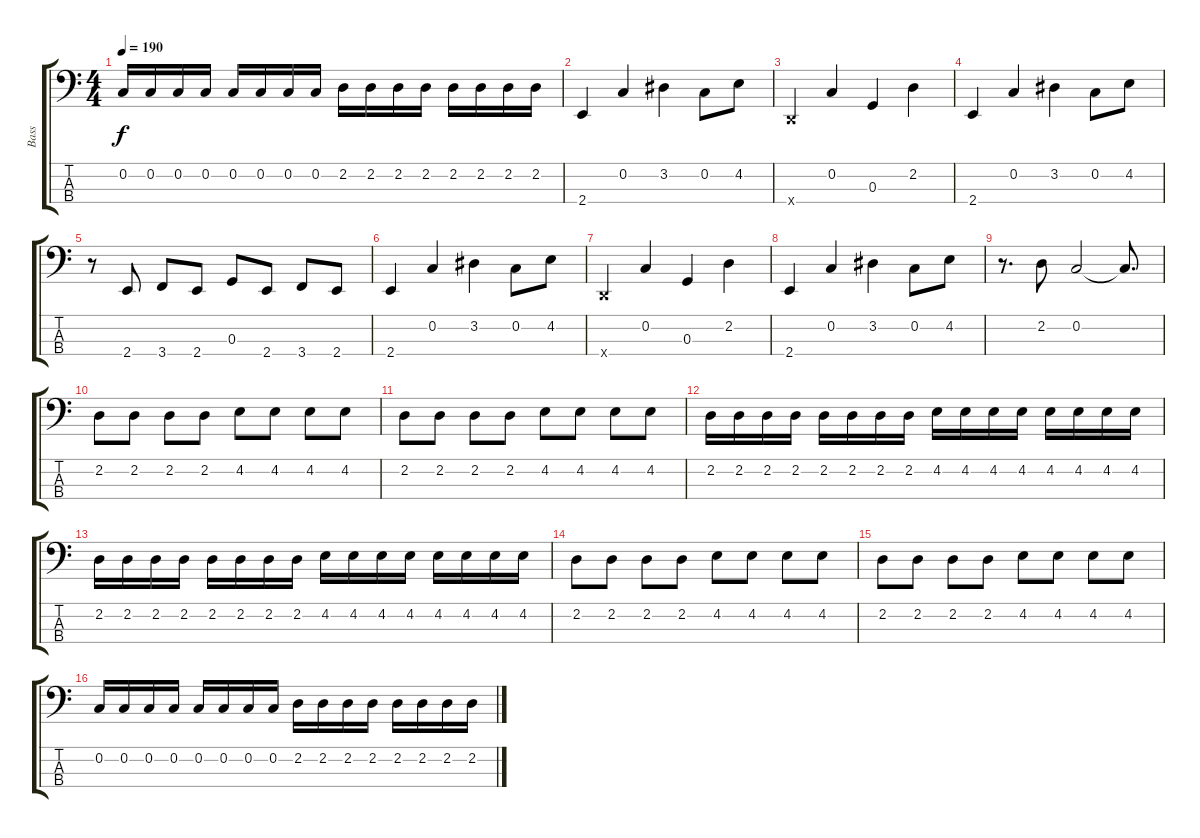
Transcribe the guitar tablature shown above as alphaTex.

\track ("Bass" "Bass") {instrument electricbasspick}
\staff {score tabs}
\tuning (F2 C2 G1 D1) {hide}
\ts (4 4)
\tempo 190
\clef f4
\ks c
0.2.16{dy f} 0.2.16 0.2.16 0.2.16 0.2.16 0.2.16 0.2.16 0.2.16 2.2.16 2.2.16 2.2.16 2.2.16 2.2.16 2.2.16 2.2.16 2.2.16 |
2.4.4 0.2.4 3.2.4 0.2.8 4.2.8 |
0.4{x}.4 0.2.4 0.3.4 2.2.4 |
2.4.4 0.2.4 3.2.4 0.2.8 4.2.8 |
r.8 2.4.8 3.4.8 2.4.8 0.3.8 2.4.8 3.4.8 2.4.8 |
2.4.4 0.2.4 3.2.4 0.2.8 4.2.8 |
0.4{x}.4 0.2.4 0.3.4 2.2.4 |
2.4.4 0.2.4 3.2.4 0.2.8 4.2.8 |
r.8{d} 2.2.8 0.2.2 0.2{t}.8{d} |
2.2.8 2.2.8 2.2.8 2.2.8 4.2.8 4.2.8 4.2.8 4.2.8 |
2.2.8 2.2.8 2.2.8 2.2.8 4.2.8 4.2.8 4.2.8 4.2.8 |
2.2.16 2.2.16 2.2.16 2.2.16 2.2.16 2.2.16 2.2.16 2.2.16 4.2.16 4.2.16 4.2.16 4.2.16 4.2.16 4.2.16 4.2.16 4.2.16 |
2.2.16 2.2.16 2.2.16 2.2.16 2.2.16 2.2.16 2.2.16 2.2.16 4.2.16 4.2.16 4.2.16 4.2.16 4.2.16 4.2.16 4.2.16 4.2.16 |
2.2.8 2.2.8 2.2.8 2.2.8 4.2.8 4.2.8 4.2.8 4.2.8 |
2.2.8 2.2.8 2.2.8 2.2.8 4.2.8 4.2.8 4.2.8 4.2.8 |
0.2.16 0.2.16 0.2.16 0.2.16 0.2.16 0.2.16 0.2.16 0.2.16 2.2.16 2.2.16 2.2.16 2.2.16 2.2.16 2.2.16 2.2.16 2.2.16
